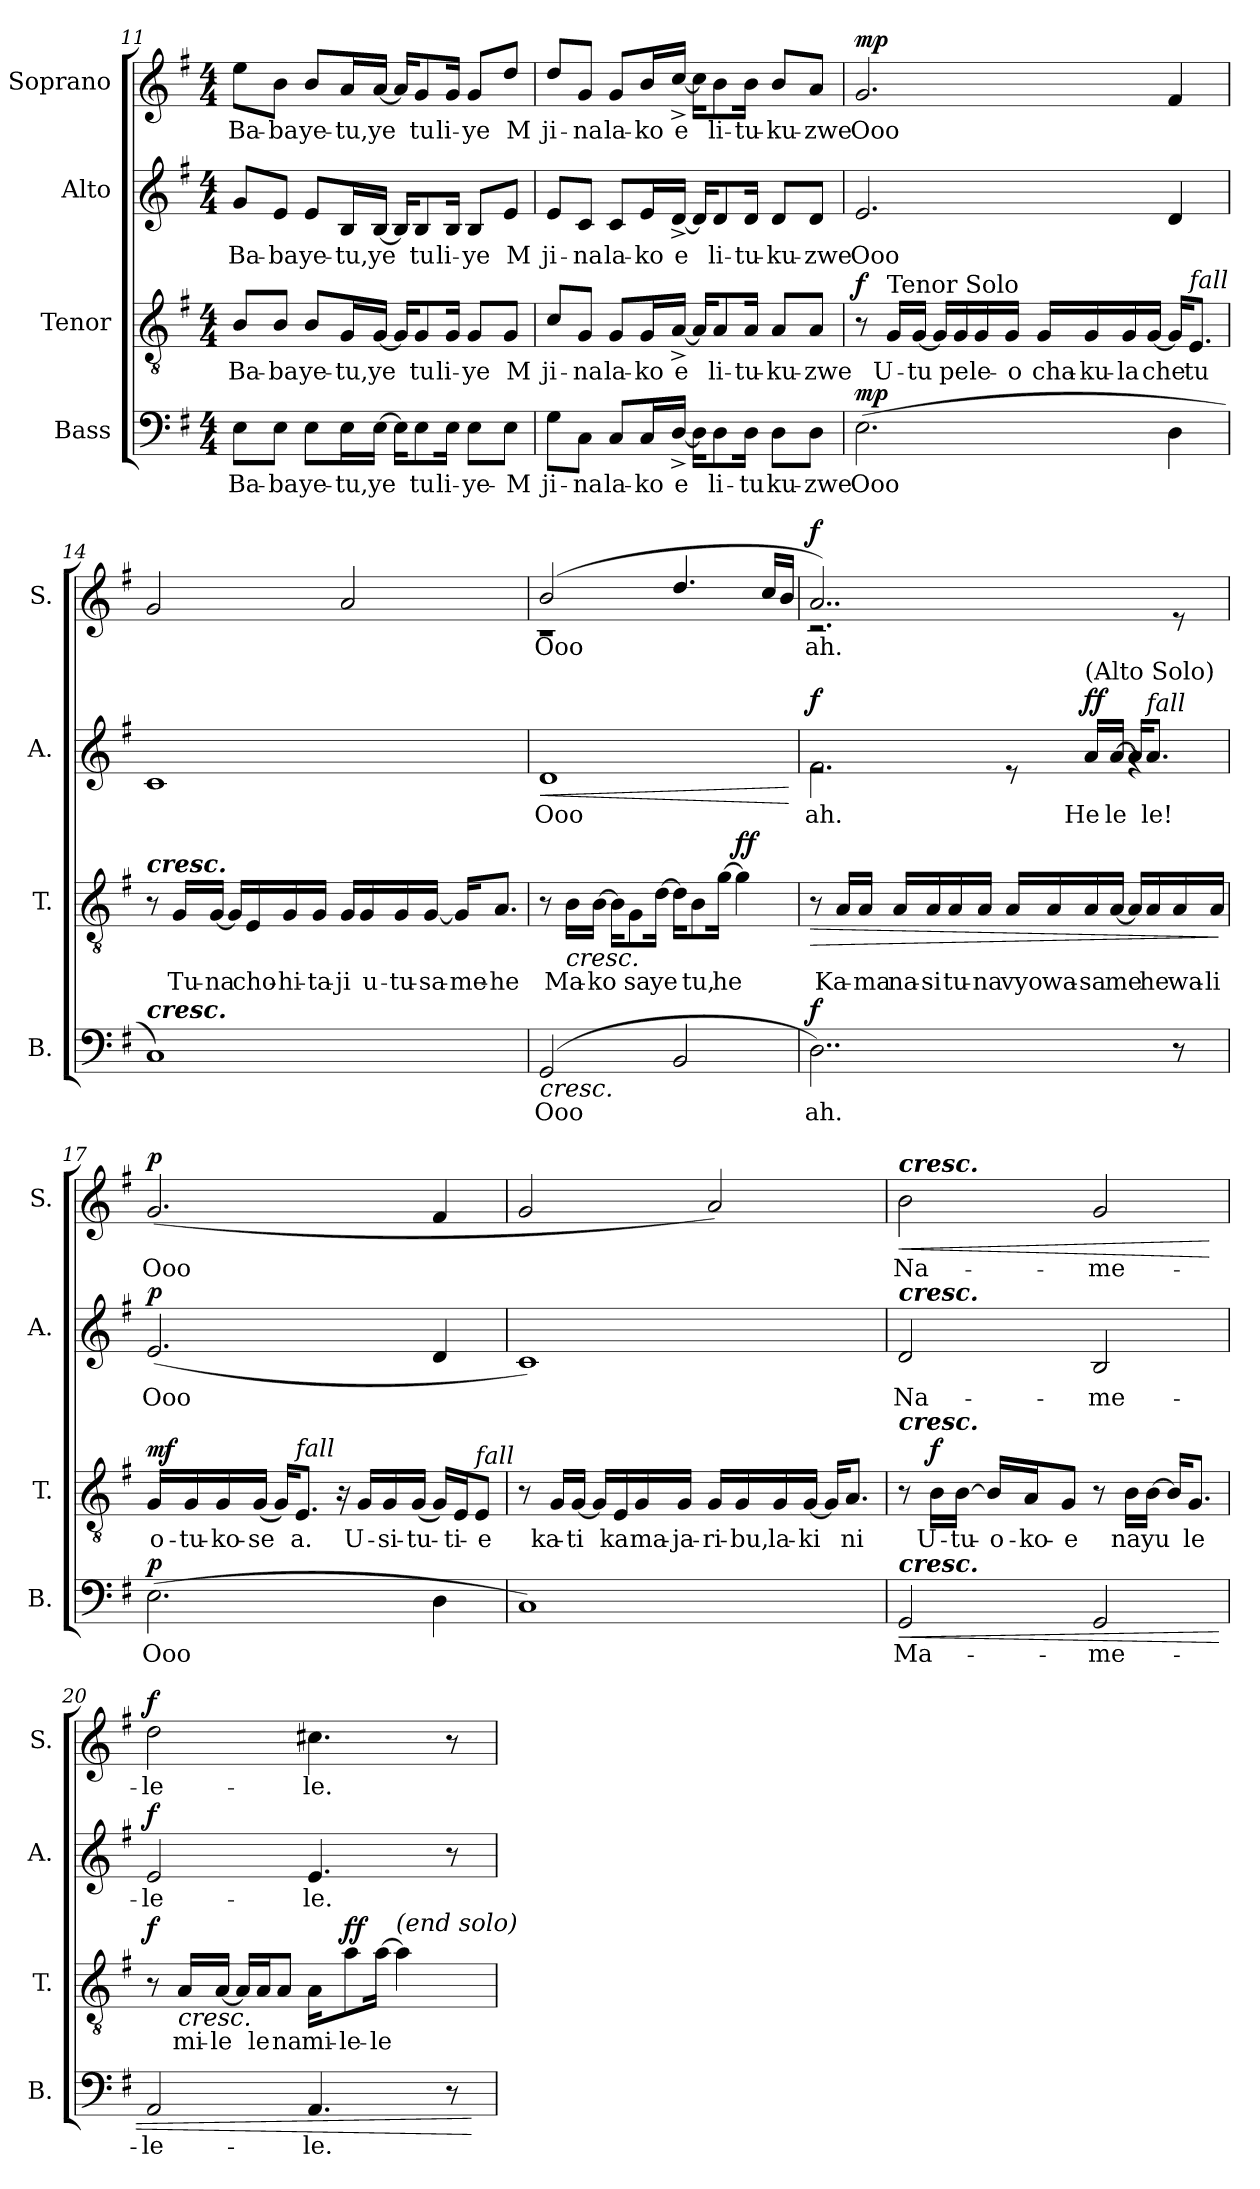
**kern	**text	**dynam	**kern	**text	**dynam	**kern	**text	**dynam	**kern	**text	**dynam
*part4	*part4	*part4	*part3	*part3	*part3	*part2	*part2	*part2	*part1	*part1	*part1
*staff4	*staff4	*staff4	*staff3	*staff3	*staff3	*staff2	*staff2	*staff2	*staff1	*staff1	*staff1
*I"Bass	*	*	*I"Tenor	*	*	*I"Alto	*	*	*I"Soprano	*	*
*I'B.	*	*	*I'T.	*	*	*I'A.	*	*	*I'S.	*	*
*clefF4	*	*	*clefGv2	*	*	*clefG2	*	*	*clefG2	*	*
*k[f#]	*	*	*k[f#]	*	*	*k[f#]	*	*	*k[f#]	*	*
*M4/4	*	*	*M4/4	*	*	*M4/4	*	*	*M4/4	*	*
=11	=11	=11	=11	=11	=11	=11	=11	=11	=11	=11	=11
!	!LO:LY:b	!	!	!LO:LY:b	!	!	!LO:LY:b	!	!	!LO:LY:b	!
8E\L	Ba-	.	8B/L	Ba-	.	8g/L	Ba-	.	8ee\L	Ba-	.
!	!LO:LY:b	!	!	!LO:LY:b	!	!	!LO:LY:b	!	!	!LO:LY:b	!
8E\J	-ba	.	8B/J	-ba	.	8e/J	-ba	.	8b\J	-ba	.
!	!LO:LY:b	!	!	!LO:LY:b	!	!	!LO:LY:b	!	!	!LO:LY:b	!
8E\L	ye-	.	8B/L	ye-	.	8e/L	ye-	.	8b/L	ye-	.
!	!LO:LY:b	!	!	!LO:LY:b	!	!	!LO:LY:b	!	!	!LO:LY:b	!
16E\L	-tu,	.	16G/L	-tu,	.	16B/L	-tu,	.	16a/L	-tu,	.
!	!LO:LY:b	!	!	!LO:LY:b	!	!	!LO:LY:b	!	!	!LO:LY:b	!
[16E\JJ	-ye	.	[16G/JJ	-ye	.	[16B/JJ	-ye	.	[16a/JJ	-ye	.
16E\KL]	.	.	16G/KL]	.	.	16B/KL]	.	.	16a/KL]	.	.
!	!LO:LY:b	!	!	!LO:LY:b	!	!	!LO:LY:b	!	!	!LO:LY:b	!
8E\	tu	.	8G/	tu	.	8B/	tu	.	8g/	tu	.
!	!LO:LY:b	!	!	!LO:LY:b	!	!	!LO:LY:b	!	!	!LO:LY:b	!
16E\Jk	li-	.	16G/Jk	li-	.	16B/Jk	li-	.	16g/Jk	li-	.
!	!LO:LY:b	!	!	!LO:LY:b	!	!	!LO:LY:b	!	!	!LO:LY:b	!
8E\L	-ye-	.	8G/L	-ye	.	8B/L	-ye	.	8g/L	-ye	.
!	!LO:LY:b	!	!	!LO:LY:b	!	!	!LO:LY:b	!	!	!LO:LY:b	!
8E\J	-M	.	8G/J	M	.	8e/J	M	.	8dd/J	M	.
=12	=12	=12	=12	=12	=12	=12	=12	=12	=12	=12	=12
!	!LO:LY:b	!	!	!LO:LY:b	!	!	!LO:LY:b	!	!	!LO:LY:b	!
8G\L	ji-	.	8c/L	ji-	.	8e/L	ji-	.	8dd/L	ji-	.
!	!LO:LY:b	!	!	!LO:LY:b	!	!	!LO:LY:b	!	!	!LO:LY:b	!
8C\J	-na	.	8G/J	-na	.	8c/J	-na	.	8g/J	-na	.
!	!LO:LY:b	!	!	!LO:LY:b	!	!	!LO:LY:b	!	!	!LO:LY:b	!
8C/L	la-	.	8G/L	la-	.	8c/L	la-	.	8g/L	la-	.
!	!LO:LY:b	!	!	!LO:LY:b	!	!	!LO:LY:b	!	!	!LO:LY:b	!
16C/L	-ko	.	16G/L	-ko	.	16e/L	-ko	.	16b/L	-ko	.
!	!LO:LY:b	!	!	!LO:LY:b	!	!	!LO:LY:b	!	!	!LO:LY:b	!
[16D^/JJ	e	.	[16A^/JJ	e	.	[16d^/JJ	e	.	[16cc^/JJ	e	.
16D\KL]	.	.	16A/KL]	.	.	16d/KL]	.	.	16cc\KL]	.	.
!	!LO:LY:b	!	!	!LO:LY:b	!	!	!LO:LY:b	!	!	!LO:LY:b	!
8D\	li-	.	8A/	li-	.	8d/	li-	.	8b\	li-	.
!	!LO:LY:b	!	!	!LO:LY:b	!	!	!LO:LY:b	!	!	!LO:LY:b	!
16D\Jk	-tu	.	16A/Jk	-tu-	.	16d/Jk	-tu-	.	16b\Jk	-tu-	.
!	!LO:LY:b	!	!	!LO:LY:b	!	!	!LO:LY:b	!	!	!LO:LY:b	!
8D\L	-ku-	.	8A/L	-ku-	.	8d/L	-ku-	.	8b/L	-ku-	.
!	!LO:LY:b	!	!	!LO:LY:b	!	!	!LO:LY:b	!	!	!LO:LY:b	!
8D\J	-zwe	.	8A/J	-zwe	.	8d/J	-zwe	.	8a/J	-zwe	.
!!LO:PB:g=z
=13	=13	=13	=13	=13	=13	=13	=13	=13	=13	=13	=13
!	!LO:LY:b	!LO:DY:a	!	!	!LO:DY:a	!	!LO:LY:b	!	!	!LO:LY:b	!LO:DY:a
(2.E\	Ooo	mp	8r	.	f	2.e/	Ooo	.	2.g/	Ooo	mp
!	!	!	!LO:TX:a:t=Tenor Solo	!	!	!	!	!	!	!	!
!	!	!	!	!LO:LY:b	!	!	!	!	!	!	!
.	.	.	16G/LL	U-	.	.	.	.	.	.	.
!	!	!	!	!LO:LY:b	!	!	!	!	!	!	!
.	.	.	[16G/JJ	-tu	.	.	.	.	.	.	.
.	.	.	16G/LL]	.	.	.	.	.	.	.	.
!	!	!	!	!LO:LY:b	!	!	!	!	!	!	!
.	.	.	16G/	pe	.	.	.	.	.	.	.
!	!	!	!	!LO:LY:b	!	!	!	!	!	!	!
.	.	.	16G/	le-	.	.	.	.	.	.	.
!	!	!	!	!LO:LY:b	!	!	!	!	!	!	!
.	.	.	16G/JJ	-o	.	.	.	.	.	.	.
!	!	!	!	!LO:LY:b	!	!	!	!	!	!	!
.	.	.	16G/LL	cha-	.	.	.	.	.	.	.
!	!	!	!	!LO:LY:b	!	!	!	!	!	!	!
.	.	.	16G/	-ku-	.	.	.	.	.	.	.
!	!	!	!	!LO:LY:b	!	!	!	!	!	!	!
.	.	.	16G/	-la	.	.	.	.	.	.	.
!	!	!	!	!LO:LY:b	!	!	!	!	!	!	!
.	.	.	[16G/JJ	-che	.	.	.	.	.	.	.
4D\	.	.	16G/KL]	.	.	4d/	.	.	4f#/	.	.
!	!	!	!LO:TX:a:i:t=fall	!	!	!	!	!	!	!	!
!	!	!	!	!LO:LY:b	!	!	!	!	!	!	!
.	.	.	8.E/J	tu	.	.	.	.	.	.	.
=14	=14	=14	=14	=14	=14	=14	=14	=14	=14	=14	=14
!	!	!	!LO:TX:a:Bi:t=cresc.	!	!	!	!	!	!	!	!
!LO:TX:a:Bi:t=cresc.	!	!	!	!	!	!	!	!	!	!	!
1C)	.	.	8r	.	.	1c	.	.	2g/	.	.
!	!	!	!	!LO:LY:b	!	!	!	!	!	!	!
.	.	.	16G/LL	Tu-	.	.	.	.	.	.	.
!	!	!	!	!LO:LY:b	!	!	!	!	!	!	!
.	.	.	[16G/JJ	-na	.	.	.	.	.	.	.
.	.	.	16G/LL]	.	.	.	.	.	.	.	.
!	!	!	!	!LO:LY:b	!	!	!	!	!	!	!
.	.	.	16E/	cho-	.	.	.	.	.	.	.
!	!	!	!	!LO:LY:b	!	!	!	!	!	!	!
.	.	.	16G/	-hi-	.	.	.	.	.	.	.
!	!	!	!	!LO:LY:b	!	!	!	!	!	!	!
.	.	.	16G/JJ	-ta-	.	.	.	.	.	.	.
!	!	!	!	!LO:LY:b	!	!	!	!	!	!	!
.	.	.	16G/LL	-ji	.	.	.	.	2a/	.	.
!	!	!	!	!LO:LY:b	!	!	!	!	!	!	!
.	.	.	16G/	u-	.	.	.	.	.	.	.
!	!	!	!	!LO:LY:b	!	!	!	!	!	!	!
.	.	.	16G/	-tu-	.	.	.	.	.	.	.
!	!	!	!	!LO:LY:b	!	!	!	!	!	!	!
.	.	.	[16G/JJ	-sa-	.	.	.	.	.	.	.
!	!	!	!	!LO:LY:b	!	!	!	!	!	!	!
.	.	.	16G/KL]	-me-	.	.	.	.	.	.	.
!	!	!	!	!LO:LY:b	!	!	!	!	!	!	!
.	.	.	8.A/J	-he	.	.	.	.	.	.	.
=15	=15	=15	=15	=15	=15	=15	=15	=15	=15	=15	=15
!	!LO:LY:b	!LO:HP:b	!	!	!	!	!LO:LY:b	!LO:HP:b	!	!LO:LY:b	!LO:HP:b
*	*	*	*	*	*	*	*	*	*^	*	*
(2GG/	Ooo	<	8r	.	.	1d	Ooo	<	(2b/	1r	Ooo	<
!	!	!	!	!LO:LY:b	!LO:HP:b	!	!	!	!	!	!	!
.	.	.	16B\LL	Ma-	<	.	.	.	.	.	.	.
!	!	!	!	!LO:LY:b	!	!	!	!	!	!	!	!
.	.	.	[16B\JJ	-ko	.	.	.	.	.	.	.	.
.	.	.	16B\KL]	.	.	.	.	.	.	.	.	.
!	!	!	!	!LO:LY:b	!	!	!	!	!	!	!	!
.	.	.	8G\	sa	.	.	.	.	.	.	.	.
!	!	!	!	!LO:LY:b	!	!	!	!	!	!	!	!
.	.	.	[16d\Jk	-ye	.	.	.	.	.	.	.	.
2BB/	.	.	16d\KL]	.	.	.	.	.	4.dd/	.	.	.
!	!	!	!	!LO:LY:b	!	!	!	!	!	!	!	!
.	.	.	8B\	tu,	.	.	.	.	.	.	.	.
!	!	!	!	!LO:LY:b	!	!	!	!	!	!	!	!
.	.	.	[16g\Jk	he	.	.	.	.	.	.	.	.
!	!	!	!	!	!LO:DY:b	!	!	!	!	!	!	!
.	.	.	4g\]	.	ff	.	.	.	.	.	.	.
.	.	.	.	.	.	.	.	.	16cc/LL	.	.	.
.	.	.	.	.	.	.	.	.	16b/JJ	.	.	.
*	*	*	*	*	*	*	*	*	*v	*v	*	*
.	.	.	.	.	[	.	.	[	.	.	.
!!LO:LB:g=z
=16	=16	=16	=16	=16	=16	=16	=16	=16	=16	=16	=16
!	!LO:LY:b	!LO:DY:a	!	!	!LO:HP:b	!	!LO:LY:b	!LO:DY:a	!	!LO:LY:b	!LO:DY:a
*	*	*	*	*	*	*^	*	*	*^	*	*
2..D\)	ah.	f	8r	.	>	2re	2.f#\	ah.	f	2..a/)	2.r	ah.	f
!	!	!	!	!LO:LY:b	!	!	!	!	!	!	!	!	!
.	.	.	16A/LL	Ka-	.	.	.	.	.	.	.	.	.
!	!	!	!	!LO:LY:b	!	!	!	!	!	!	!	!	!
.	.	.	16A/JJ	-ma	.	.	.	.	.	.	.	.	.
!	!	!	!	!LO:LY:b	!	!	!	!	!	!	!	!	!
.	.	.	16A/LL	na-	.	.	.	.	.	.	.	.	.
!	!	!	!	!LO:LY:b	!	!	!	!	!	!	!	!	!
.	.	.	16A/	-si	.	.	.	.	.	.	.	.	.
!	!	!	!	!LO:LY:b	!	!	!	!	!	!	!	!	!
.	.	.	16A/	tu-	.	.	.	.	.	.	.	.	.
!	!	!	!	!LO:LY:b	!	!	!	!	!	!	!	!	!
.	.	.	16A/JJ	-na	.	.	.	.	.	.	.	.	.
!	!	!	!	!LO:LY:b	!	!	!	!	!	!	!	!	!
.	.	.	16A/LL	vyo	.	8re	.	.	.	.	.	.	.
!	!	!	!	!LO:LY:b	!	!	!	!	!	!	!	!	!
.	.	.	16A/	wa-	.	.	.	.	.	.	.	.	.
!	!	!	!	!	!	!LO:TX:a:t=(Alto Solo)	!	!	!	!	!	!	!
!	!	!	!	!LO:LY:b	!	!	!	!LO:LY:b	!LO:DY:a	!	!	!	!
.	.	.	16A/	-sa	.	16a/LL	.	He	ff	.	.	.	.
!	!	!	!	!LO:LY:b	!	!	!	!LO:LY:b	!	!	!	!	!
.	.	.	[16A/JJ	me	.	[16a/JJ	.	le	.	.	.	.	.
.	.	.	16A/LL]	.	.	16a/KL]	4rg	.	.	.	4ryy	.	.
!	!	!	!	!	!	!LO:TX:a:i:t=fall	!	!	!	!	!	!	!
!	!	!	!	!LO:LY:b	!	!	!	!LO:LY:b	!	!	!	!	!
.	.	.	16A/	he	.	8.a/J	.	le!	.	.	.	.	.
!	!	!	!	!LO:LY:b	!	!	!	!	!	!	!	!	!
8r	.	[	16A/	wa-	.	.	.	.	.	8re	.	.	[
!	!	!	!	!LO:LY:b	!	!	!	!	!	!	!	!	!
.	.	.	16A/JJ	-li	.	.	.	.	.	.	.	.	.
*	*	*	*	*	*	*v	*v	*	*	*	*	*	*
*	*	*	*	*	*	*	*	*	*v	*v	*	*
.	.	.	.	.	]	.	.	.	.	.	.
=17	=17	=17	=17	=17	=17	=17	=17	=17	=17	=17	=17
!	!LO:LY:b	!LO:DY:a	!	!LO:LY:b	!LO:DY:a	!	!LO:LY:b	!LO:DY:a	!	!LO:LY:b	!LO:DY:a
(2.E\	Ooo	p	16G/LL	o-	mf	(2.e/	Ooo	p	(2.g/	Ooo	p
!	!	!	!	!LO:LY:b	!	!	!	!	!	!	!
.	.	.	16G/	-tu-	.	.	.	.	.	.	.
!	!	!	!	!LO:LY:b	!	!	!	!	!	!	!
.	.	.	16G/	-ko-	.	.	.	.	.	.	.
!	!	!	!	!LO:LY:b	!	!	!	!	!	!	!
.	.	.	(16G/JJ	-se	.	.	.	.	.	.	.
.	.	.	16G/KL)	.	.	.	.	.	.	.	.
!	!	!	!LO:TX:a:i:t=fall	!	!	!	!	!	!	!	!
!	!	!	!	!LO:LY:b	!	!	!	!	!	!	!
.	.	.	8.E/J	a.	.	.	.	.	.	.	.
.	.	.	16r	.	.	.	.	.	.	.	.
!	!	!	!	!LO:LY:b	!	!	!	!	!	!	!
.	.	.	16G/LL	U-	.	.	.	.	.	.	.
!	!	!	!	!LO:LY:b	!	!	!	!	!	!	!
.	.	.	16G/	-si-	.	.	.	.	.	.	.
!	!	!	!	!LO:LY:b	!	!	!	!	!	!	!
.	.	.	(16G/JJ	-tu-	.	.	.	.	.	.	.
4D\	.	.	16G/LL)	.	.	4d/	.	.	4f#/	.	.
!	!	!	!	!LO:LY:b	!	!	!	!	!	!	!
.	.	.	16E/J	-ti-	.	.	.	.	.	.	.
!	!	!	!LO:TX:a:i:t=fall	!	!	!	!	!	!	!	!
!	!	!	!	!LO:LY:b	!	!	!	!	!	!	!
.	.	.	8E/J	-e	.	.	.	.	.	.	.
=18	=18	=18	=18	=18	=18	=18	=18	=18	=18	=18	=18
1C)	.	.	8r	.	.	1c)	.	.	2g/	.	.
!	!	!	!	!LO:LY:b	!	!	!	!	!	!	!
.	.	.	16G/LL	ka-	.	.	.	.	.	.	.
!	!	!	!	!LO:LY:b	!	!	!	!	!	!	!
.	.	.	[16G/JJ	-ti	.	.	.	.	.	.	.
.	.	.	16G/LL]	.	.	.	.	.	.	.	.
!	!	!	!	!LO:LY:b	!	!	!	!	!	!	!
.	.	.	16E/	ka	.	.	.	.	.	.	.
!	!	!	!	!LO:LY:b	!	!	!	!	!	!	!
.	.	.	16G/	ma-	.	.	.	.	.	.	.
!	!	!	!	!LO:LY:b	!	!	!	!	!	!	!
.	.	.	16G/JJ	-ja-	.	.	.	.	.	.	.
!	!	!	!	!LO:LY:b	!	!	!	!	!	!	!
.	.	.	16G/LL	-ri-	.	.	.	.	2a/)	.	.
!	!	!	!	!LO:LY:b	!	!	!	!	!	!	!
.	.	.	16G/	-bu,	.	.	.	.	.	.	.
!	!	!	!	!LO:LY:b	!	!	!	!	!	!	!
.	.	.	16G/	la-	.	.	.	.	.	.	.
!	!	!	!	!LO:LY:b	!	!	!	!	!	!	!
.	.	.	[16G/JJ	-ki	.	.	.	.	.	.	.
.	.	.	16G/KL]	.	.	.	.	.	.	.	.
!	!	!	!	!LO:LY:b	!	!	!	!	!	!	!
.	.	.	8.A/J	ni	.	.	.	.	.	.	.
!!LO:LB:g=z
=19	=19	=19	=19	=19	=19	=19	=19	=19	=19	=19	=19
!	!	!	!	!	!	!	!	!	!LO:TX:a:Bi:t=cresc.	!	!
!	!	!	!	!	!	!LO:TX:a:Bi:t=cresc.	!	!	!	!	!
!	!	!	!LO:TX:a:Bi:t=cresc.	!	!	!	!	!	!	!	!
!LO:TX:a:Bi:t=cresc.	!	!	!	!	!	!	!	!	!	!	!
!	!LO:LY:b	!LO:HP:b	!	!	!	!	!LO:LY:b	!	!	!LO:LY:b	!LO:HP:b
2GG/	Ma-	<	8r	.	.	2d/	Na-	.	2b\	Na-	<
!	!	!	!	!LO:LY:b	!LO:DY:a	!	!	!	!	!	!
.	.	.	16B\LL	U-	f	.	.	.	.	.	.
!	!	!	!	!LO:LY:b	!	!	!	!	!	!	!
.	.	.	[16B\JJ	-tu-	.	.	.	.	.	.	.
!	!	!	!	!LO:LY:b	!	!	!	!	!	!	!
.	.	.	16B/LL]	-o-	.	.	.	.	.	.	.
!	!	!	!	!LO:LY:b	!	!	!	!	!	!	!
.	.	.	16A/J	-ko-	.	.	.	.	.	.	.
!	!	!	!	!LO:LY:b	!	!	!	!	!	!	!
.	.	.	8G/J	-e	.	.	.	.	.	.	.
!	!LO:LY:b	!	!	!	!	!	!LO:LY:b	!	!	!LO:LY:b	!
2GG/	-me-	.	8r	.	.	2B/	-me-	.	2g/	-me-	.
!	!	!	!	!LO:LY:b	!	!	!	!	!	!	!
.	.	.	16B\LL	na	.	.	.	.	.	.	.
!	!	!	!	!LO:LY:b	!	!	!	!	!	!	!
.	.	.	[16B\JJ	yu	.	.	.	.	.	.	.
.	.	.	16B/KL]	.	.	.	.	.	.	.	.
!	!	!	!	!LO:LY:b	!	!	!	!	!	!	!
.	.	.	8.G/J	le	.	.	.	.	.	.	.
.	.	.	.	.	.	.	.	.	.	.	[
=20	=20	=20	=20	=20	=20	=20	=20	=20	=20	=20	=20
!	!LO:LY:b	!	!	!	!LO:DY:b	!	!LO:LY:b	!LO:DY:a	!	!LO:LY:b	!LO:DY:a
2AA/	-le-	.	8r	.	f	2e/	-le-	f	2dd\	-le-	f
!	!	!	!	!LO:LY:b	!LO:HP:b	!	!	!	!	!	!
.	.	.	16A/LL	mi-	<	.	.	.	.	.	.
!	!	!	!	!LO:LY:b	!	!	!	!	!	!	!
.	.	.	[16A/JJ	-le	.	.	.	.	.	.	.
.	.	.	16A/LL]	.	.	.	.	.	.	.	.
!	!	!	!	!LO:LY:b	!	!	!	!	!	!	!
.	.	.	16A/J	le	.	.	.	.	.	.	.
!	!	!	!	!LO:LY:b	!	!	!	!	!	!	!
.	.	.	8A/J	na	.	.	.	.	.	.	.
!	!LO:LY:b	!	!	!LO:LY:b	!	!	!LO:LY:b	!	!	!LO:LY:b	!
4.AA/	-le.	.	16A\KL	mi-	.	4.e/	-le.	.	4.cc#X\	-le.	.
!	!	!	!	!LO:LY:b	!LO:DY:a	!	!	!	!	!	!
.	.	.	8a\	-le-	ff	.	.	.	.	.	.
!	!	!	!	!LO:LY:b	!	!	!	!	!	!	!
.	.	.	[16a\Jk	-le	.	.	.	.	.	.	.
!	!	!	!LO:TX:a:i:t=(end solo)	!	!	!	!	!	!	!	!
.	.	.	4a\]	.	.	.	.	.	.	.	.
8r	.	.	.	.	.	8r	.	.	8r	.	.
.	.	[	.	.	[	.	.	.	.	.	.
=	=	=	=	=	=	=	=	=	=	=	=
*-	*-	*-	*-	*-	*-	*-	*-	*-	*-	*-	*-
